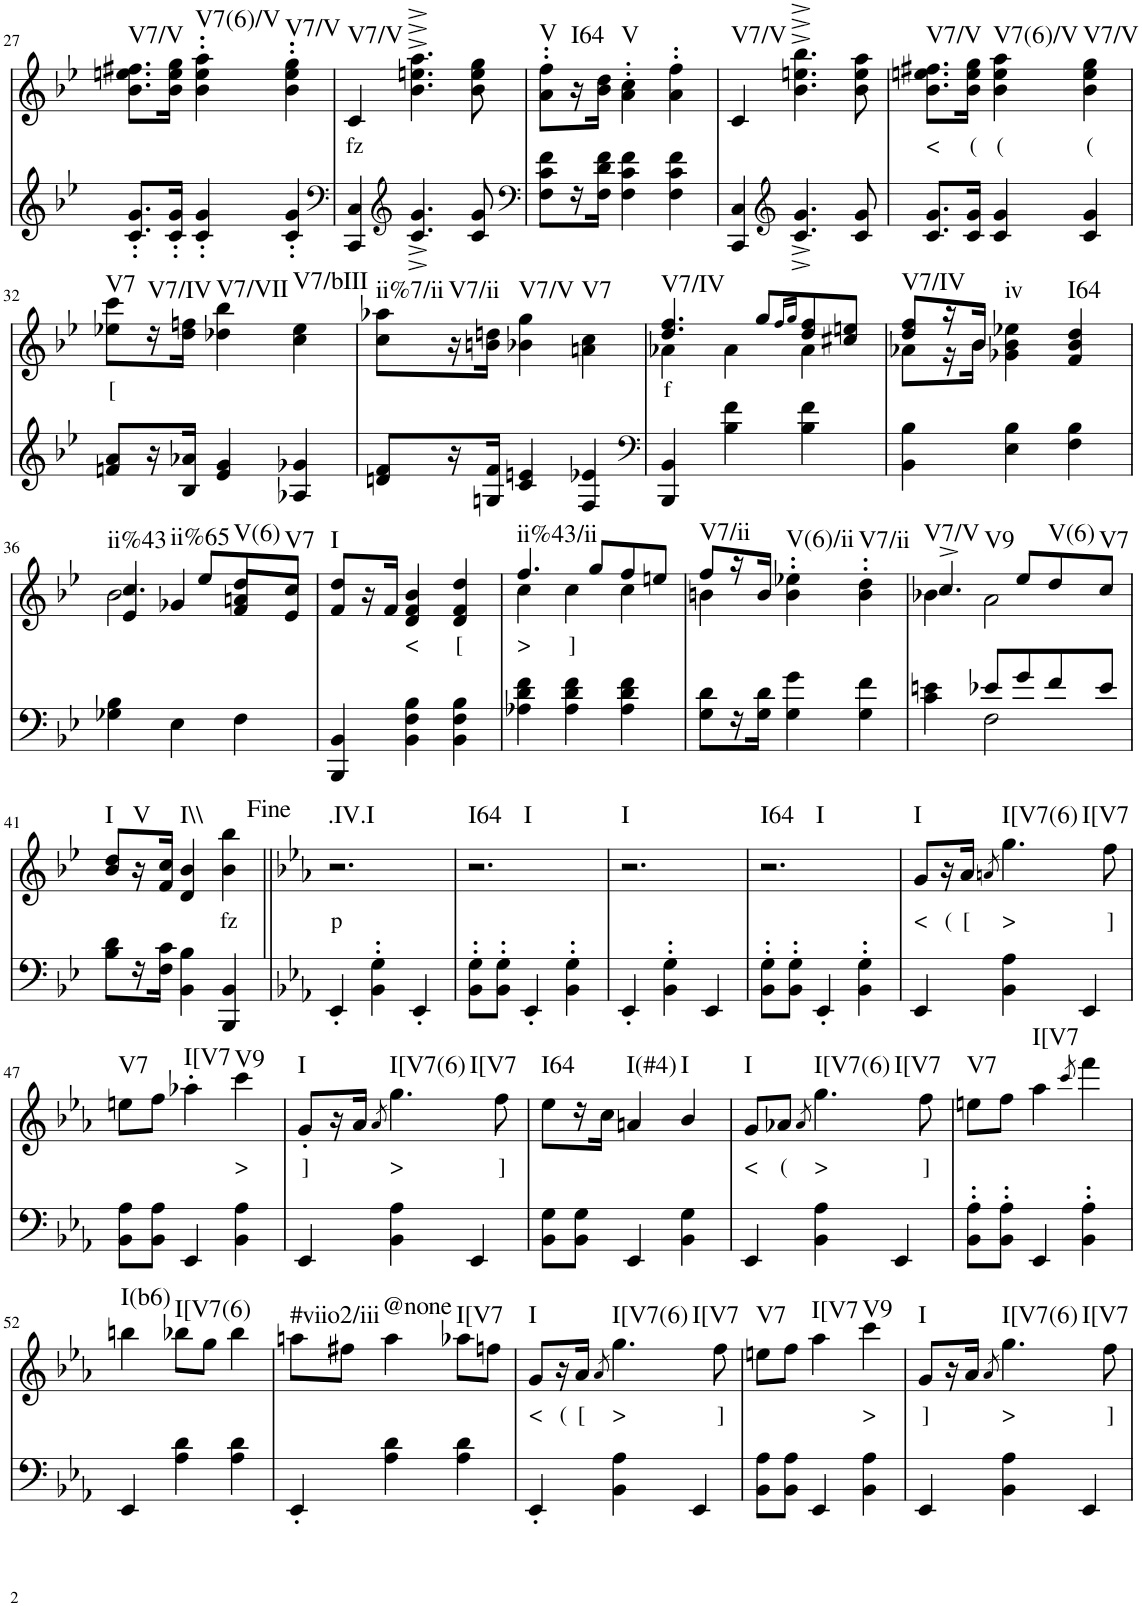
**kern	**kern	**text	**harte
*part2	*part1	*part1	*part1
*staff2	*staff1	*staff1	*
*I"piano	*I"piano	*	*
*I'Pno	*I'Pno	*	*
!!LO:PB:g=z
*clefG2	*clefG2	*	*
*k[b-e-]	*k[b-e-]	*	*
*B-:	*B-:	*	*
*M3/4	*M3/4	*	*
=27	=27	=27	=27
!	!	!	!LO:H:kt=V7/V
8.c/' 8.g/'L	8.b-\ 8.een\ 8.ff#X\L	.	N
16c/' 16g/'Jk	16b-\ 16ee\ 16gg\Jk	.	.
!	!	!	!LO:H:kt=V7(6)/V
4c/' 4g/'	4b-\' 4ee\' 4aa\'	.	N
!	!	!	!LO:H:kt=V7/V
4c/' 4g/'	4b-\' 4ee\' 4gg\'	.	N
=28	=28	=28	=28
*clefF4	*	*	*
!	!	!LO:LY:b	!LO:H:kt=V7/V
4CC/ 4C/	4c/	fz	N
*clefG2	*	*	*
4.c/^ 4.g/^	4.b-\^ 4.een\^ 4.aa\^	.	.
8c/ 8g/	8b-\ 8ee\ 8gg\	.	.
=29	=29	=29	=29
*clefF4	*	*	*
!	!	!	!LO:H:kt=V
8F\ 8c\ 8f\L	8a\' 8ff\'L	.	N
!	!	!	!LO:H:kt=I64
16r	16r	.	N
16F\ 16d\ 16f\JJ	16b-\ 16dd\JJ	.	.
!	!	!	!LO:H:kt=V
4F\ 4c\ 4f\	4a\' 4cc\'	.	N
4F\ 4c\ 4f\	4a\' 4ff\'	.	.
=30	=30	=30	=30
!	!	!	!LO:H:kt=V7/V
4CC/ 4C/	4c/	.	N
*clefG2	*	*	*
4.c/^ 4.g/^	4.b-\^ 4.een\^ 4.bb-\^	.	.
8c/ 8g/	8b-\ 8ee\ 8aa\	.	.
=31	=31	=31	=31
!	!	!LO:LY:b	!LO:H:kt=V7/V
8.c/ 8.g/L	8.b-\ 8.een\ 8.ff#X\L	<	N
!	!	!LO:LY:b	!
16c/ 16g/Jk	16b-\ 16ee\ 16gg\Jk	(	.
!	!	!LO:LY:b	!LO:H:kt=V7(6)/V
4c/ 4g/	4b-\ 4ee\ 4aa\	(	N
!	!	!LO:LY:b	!LO:H:kt=V7/V
4c/ 4g/	4b-\ 4ee\ 4gg\	(	N
!!LO:LB:g=z
=32	=32	=32	=32
!	!	!LO:LY:b	!LO:H:kt=V7
8fn/ 8a/L	8ee-X\ 8ccc\L	[	N
!	!	!	!LO:H:kt=V7/IV
16r	16r	.	N
16B-/ 16a-X/JJ	16dd\ 16ffn\JJ	.	.
!	!	!	!LO:H:kt=V7/VII
4e-/ 4g/	4dd-X\ 4bb-\	.	N
!	!	!	!LO:H:kt=V7/bIII
4A-X/ 4g-X/	4cc\ 4ee-\	.	N
=33	=33	=33	=33
!	!	!	!LO:H:kt=ii%7/ii
8dn/ 8f/L	8cc\ 8aa-X\L	.	N
!	!	!	!LO:H:kt=V7/ii
16r	16r	.	N
16Gn/ 16f/JJ	16bn\ 16ddn\JJ	.	.
!	!	!	!LO:H:kt=V7/V
4c/ 4en/	4b-X\ 4gg\	.	N
!	!	!	!LO:H:kt=V7
4F/ 4e-X/	4an\ 4cc\	.	N
=34	=34	=34	=34
*clefF4	*	*	*
*	*^	*	*
!	!	!	!LO:LY:b	!LO:H:kt=V7/IV
4BBB-/ 4BB-/	4.dd/ 4.ff/	4a-X\	f	N
4B-\ 4f\	.	4a-\	.	.
.	8gg/L	.	.	.
.	16qff/LL	.	.	.
.	16qgg/JJ	.	.	.
4B-\ 4f\	8dd/ 8ff/	4a-\	.	.
.	8cc#X/ 8een/J	.	.	.
=35	=35	=35	=35	=35
!	!	!	!	!LO:H:kt=V7/IV
4BB-\ 4B-\	8dd/ 8ff/L	8a-X\L	.	N
.	16r	16r	.	.
.	16b-/JJ	16b-\JJ	.	.
!	!	!	!	!LO:H:kt=iv
4E-\ 4B-\	4ryy	4g-X\ 4b-\ 4ee-X\	.	N
!	!	!	!	!LO:H:kt=I64
4F\ 4B-\	4f/ 4b-/ 4dd/	4ryy	.	N
!!LO:LB:g=z
=36	=36	=36	=36	=36
*	*	*^	*	*
!	!	!	!	!	!LO:H:n=1:kt=ii%43
!	!	!	!	!	!LO:H:n=2:kt=ii%65
4G-X\ 4B-\	4.cc/	2b-\	4e-/	.	N N
4E-\	.	.	4g-X/	.	.
.	8ee-/L	.	.	.	.
!	!	!	!	!	!LO:H:kt=V(6)
4F\	8dd/	4ryy	8f/ 8an/L	.	N
!	!	!	!	!	!LO:H:kt=V7
.	8cc/J	.	8e-/J	.	N
=37	=37	=37	=37	=37	=37
!	!	!	!	!	!LO:H:kt=I
*	*v	*v	*v	*	*
4BBB-/ 4BB-/	8f/ 8dd/L	.	N
.	16r	.	.
.	16f/JJ	.	.
!	!	!LO:LY:b	!
4BB-\ 4F\ 4B-\	4d/ 4f/ 4b-/	<	.
!	!	!LO:LY:b	!
4BB-\ 4F\ 4B-\	4d/ 4f/ 4dd/	[	.
=38	=38	=38	=38
*	*^	*	*
!	!	!	!LO:LY:b	!LO:H:kt=ii%43/ii
4A-X\ 4d\ 4f\	4.ff/	4cc\	>	N
!	!	!	!LO:LY:b	!
4A-\ 4d\ 4f\	.	4cc\	]	.
.	8gg/L	.	.	.
4A-\ 4d\ 4f\	8ff/	4cc\	.	.
.	8een/J	.	.	.
=39	=39	=39	=39	=39
!	!	!	!	!LO:H:kt=V7/ii
8G\ 8d\L	8ff/L	4bn\	.	N
16r	16r	.	.	.
16G\ 16d\JJ	16b/JJ	.	.	.
!	!	!	!	!LO:H:kt=V(6)/ii
4G\ 4g\	4b\' 4ee-X\'	2ryy	.	N
!	!	!	!	!LO:H:kt=V7/ii
4G\ 4f\	4b\' 4dd\'	.	.	N
=40	=40	=40	=40	=40
*^	*	*	*	*
!	!	!	!	!	!LO:H:n=1:kt=V7/V
!	!	!	!	!	!LO:H:n=2:kt=V9
4ryy	4c\ 4en\	4.cc^/	4b-X\	.	N N
8e-X/L	2F\	.	2a\	.	.
8g/	.	8ee-/L	.	.	.
!	!	!	!	!	!LO:H:kt=V(6)
8f/	.	8dd/	.	.	N
!	!	!	!	!	!LO:H:kt=V7
8e-/J	.	8cc/J	.	.	N
*v	*v	*	*	*	*
*	*v	*v	*	*
!!LO:LB:g=z
=41	=41	=41	=41
!	!	!	!LO:H:kt=I
8B-\ 8d\L	8b-/ 8dd/L	.	N
!	!	!	!LO:H:kt=V
16r	16r	.	N
16F\ 16c\JJ	16f/ 16cc/JJ	.	.
!	!	!	!LO:H:kt=I\\
4BB-\ 4B-\	4d/ 4b-/	.	N
!	!	!LO:LY:b	!
4BBB-/ 4BB-/	4b-\ 4bb-\	fz	.
=42||	=42||	=42||	=42||
*k[b-e-a-]	*k[b-e-a-]	*	*
!	!	!LO:LY:b	!LO:H:kt=.IV.I
4EE-'/	2.r	p	N
4BB-\' 4G\'	.	.	.
4EE-'/	.	.	.
=43	=43	=43	=43
!	!	!	!LO:H:n=1:kt=I64
!	!	!	!LO:H:n=2:kt=I
8BB-\' 8G\'L	2.r	.	N N
8BB-\' 8G\'J	.	.	.
4EE-'/	.	.	.
4BB-\' 4G\'	.	.	.
=44	=44	=44	=44
!	!	!	!LO:H:kt=I
4EE-'/	2.r	.	N
4BB-\' 4G\'	.	.	.
4EE-/	.	.	.
=45	=45	=45	=45
!	!	!	!LO:H:n=1:kt=I64
!	!	!	!LO:H:n=2:kt=I
8BB-\' 8G\'L	2.r	.	N N
8BB-\' 8G\'J	.	.	.
4EE-'/	.	.	.
4BB-\' 4G\'	.	.	.
=46	=46	=46	=46
!	!	!LO:LY:b	!LO:H:kt=I
4EE-/	8g/L	<	N
!	!	!LO:LY:b	!
.	16r	(	.
!	!	!LO:LY:b	!
.	16a-/JJ	[	.
.	8qan/	.	.
!	!	!LO:LY:b	!LO:H:n=1:kt=I[V7(6)
!	!	!	!LO:H:n=2:kt=I[V7
4BB-\ 4A-\	4.gg\	>	N N
4EE-/	.	.	.
!	!	!LO:LY:b	!
.	8ff\	]	.
!!LO:LB:g=z
=47	=47	=47	=47
!	!	!	!LO:H:kt=V7
8BB-\ 8A-\L	8een\L	.	N
8BB-\ 8A-\J	8ff\J	.	.
!	!	!	!LO:H:kt=I[V7
4EE-/	4aa-X'\	.	N
!	!	!LO:LY:b	!LO:H:kt=V9
4BB-\ 4A-\	4ccc\	>	N
=48	=48	=48	=48
!	!	!LO:LY:b	!LO:H:kt=I
4EE-/	8g'/L	]	N
.	16r	.	.
.	16a-/JJ	.	.
.	8qa-/	.	.
!	!	!LO:LY:b	!LO:H:n=1:kt=I[V7(6)
!	!	!	!LO:H:n=2:kt=I[V7
4BB-\ 4A-\	4.gg\	>	N N
4EE-/	.	.	.
!	!	!LO:LY:b	!
.	8ff\	]	.
=49	=49	=49	=49
!	!	!	!LO:H:kt=I64
8BB-\ 8G\L	8ee-\L	.	N
8BB-\ 8G\J	16r	.	.
.	16cc\JJ	.	.
!	!	!	!LO:H:kt=I(#4)
4EE-/	4an/	.	N
!	!	!	!LO:H:kt=I
4BB-\ 4G\	4b-/	.	N
=50	=50	=50	=50
!	!	!LO:LY:b	!LO:H:kt=I
4EE-/	8g/L	<	N
!	!	!LO:LY:b	!
.	8a-X/J	(	.
.	8qa-/	.	.
!	!	!LO:LY:b	!LO:H:n=1:kt=I[V7(6)
!	!	!	!LO:H:n=2:kt=I[V7
4BB-\ 4A-\	4.gg\	>	N N
4EE-/	.	.	.
!	!	!LO:LY:b	!
.	8ff\	]	.
=51	=51	=51	=51
!	!	!	!LO:H:kt=V7
8BB-\' 8A-\'L	8een\L	.	N
8BB-\' 8A-\'J	8ff\J	.	.
!	!	!	!LO:H:kt=I[V7
4EE-/	4aa-\	.	N
.	8qccc/	.	.
4BB-\' 4A-\'	4fff\	.	.
!!LO:LB:g=z
=52	=52	=52	=52
!	!	!	!LO:H:kt=I(b6)
4EE-/	4bbn\	.	N
!	!	!	!LO:H:kt=I[V7(6)
4A-\ 4d\	8bb-X\L	.	N
.	8gg\J	.	.
4A-\ 4d\	4bb-\	.	.
=53	=53	=53	=53
!	!	!	!LO:H:kt=#viio2/iii
4EE-'/	8aan\L	.	N
.	8ff#X\J	.	.
!	!	!	!LO:H:kt=@none
4A-\ 4d\	4aa\	.	N
!	!	!	!LO:H:kt=I[V7
4A-\ 4d\	8aa-X\L	.	N
.	8ffn\J	.	.
=54	=54	=54	=54
!	!	!LO:LY:b	!LO:H:kt=I
4EE-'/	8g/L	<	N
!	!	!LO:LY:b	!
.	16r	(	.
!	!	!LO:LY:b	!
.	16a-/JJ	[	.
.	8qa-/	.	.
!	!	!LO:LY:b	!LO:H:n=1:kt=I[V7(6)
!	!	!	!LO:H:n=2:kt=I[V7
4BB-\ 4A-\	4.gg\	>	N N
4EE-/	.	.	.
!	!	!LO:LY:b	!
.	8ff\	]	.
=55	=55	=55	=55
!	!	!	!LO:H:kt=V7
8BB-\ 8A-\L	8een\L	.	N
8BB-\ 8A-\J	8ff\J	.	.
!	!	!	!LO:H:kt=I[V7
4EE-/	4aa-\	.	N
!	!	!LO:LY:b	!LO:H:kt=V9
4BB-\ 4A-\	4ccc\	>	N
=56	=56	=56	=56
!	!	!LO:LY:b	!LO:H:kt=I
4EE-/	8g/L	]	N
.	16r	.	.
.	16a-/JJ	.	.
.	8qa-/	.	.
!	!	!LO:LY:b	!LO:H:n=1:kt=I[V7(6)
!	!	!	!LO:H:n=2:kt=I[V7
4BB-\ 4A-\	4.gg\	>	N N
4EE-/	.	.	.
!	!	!LO:LY:b	!
.	8ff\	]	.
=	=	=	=
*-	*-	*-	*-
